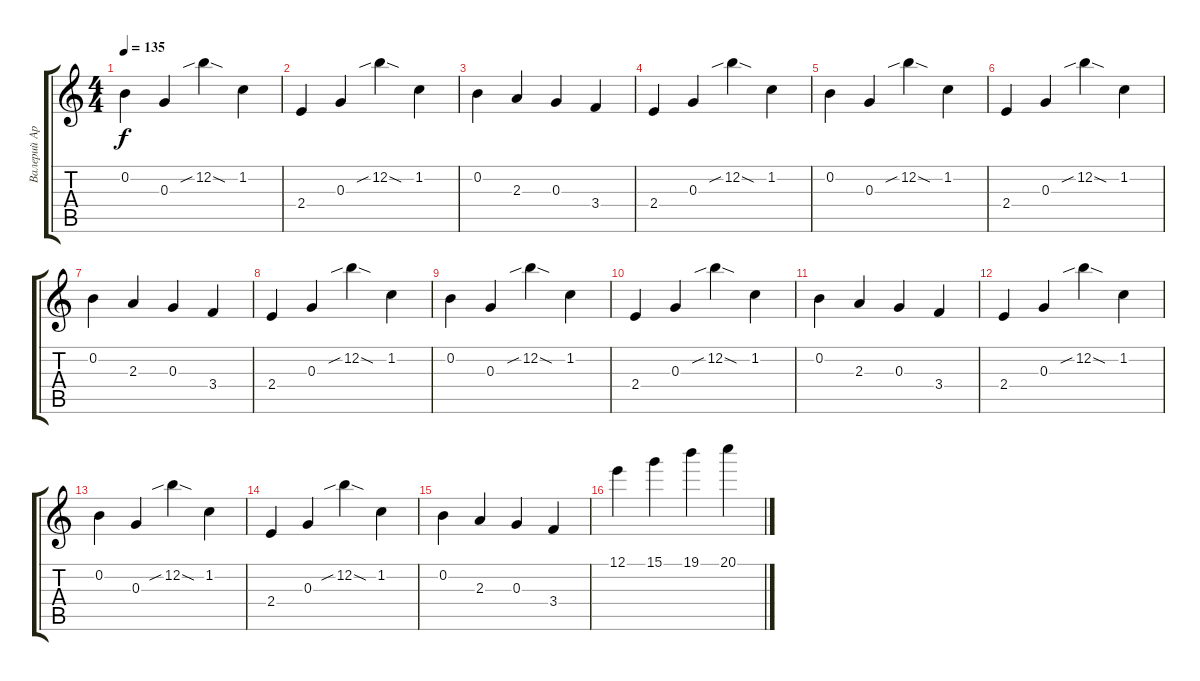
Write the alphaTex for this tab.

\track ("Валерий Аркадин (гитара)" "Валерий Ар") {instrument electricguitarclean}
\staff {score tabs}
\tuning (E4 B3 G3 D3 A2 E2) {hide}
\ts (4 4)
\tempo 135
\clef g2
\ks c
0.2.4{dy f} 0.3.4 12.2{sib sod}.4 1.2.4 |
2.4.4 0.3.4 12.2{sib sod}.4 1.2.4 |
0.2.4 2.3.4 0.3.4 3.4.4 |
2.4.4 0.3.4 12.2{sib sod}.4 1.2.4 |
0.2.4 0.3.4 12.2{sib sod}.4 1.2.4 |
2.4.4 0.3.4 12.2{sib sod}.4 1.2.4 |
0.2.4 2.3.4 0.3.4 3.4.4 |
2.4.4 0.3.4 12.2{sib sod}.4 1.2.4 |
0.2.4 0.3.4 12.2{sib sod}.4 1.2.4 |
2.4.4 0.3.4 12.2{sib sod}.4 1.2.4 |
0.2.4 2.3.4 0.3.4 3.4.4 |
2.4.4 0.3.4 12.2{sib sod}.4 1.2.4 |
0.2.4 0.3.4 12.2{sib sod}.4 1.2.4 |
2.4.4 0.3.4 12.2{sib sod}.4 1.2.4 |
0.2.4 2.3.4 0.3.4 3.4.4 |
12.1.4{instrument overdrivenguitar} 15.1.4 19.1.4 20.1.4
